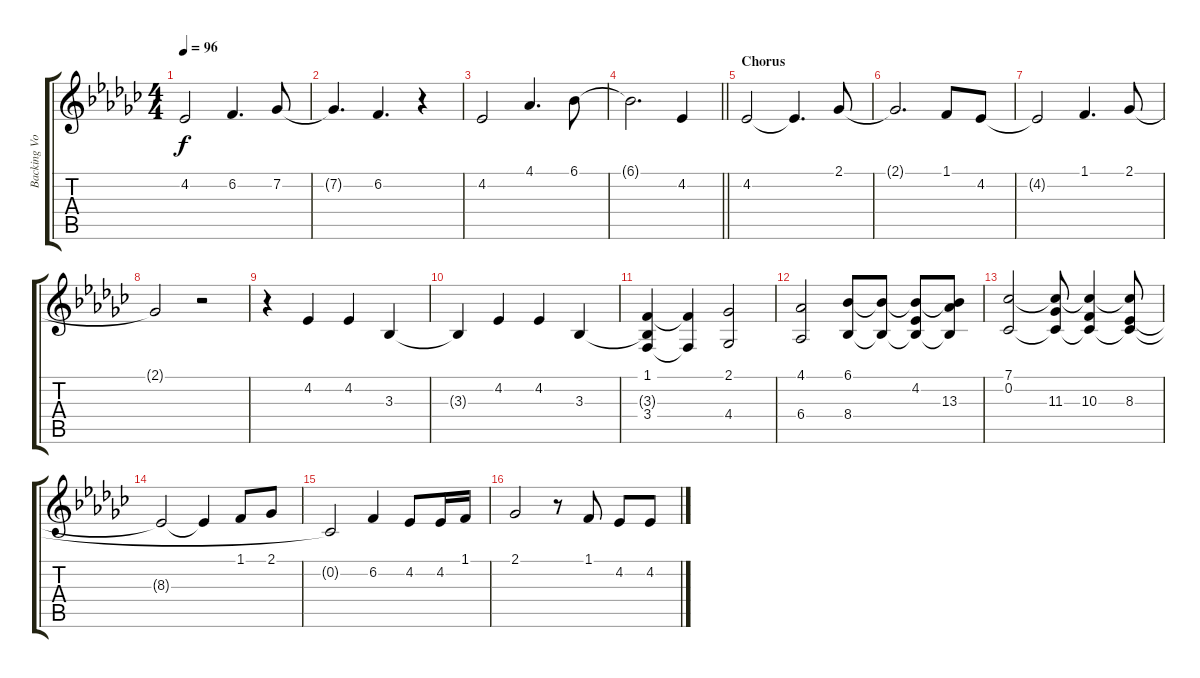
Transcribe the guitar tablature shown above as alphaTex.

\track ("Backing Vocals" "Backing Vo") {instrument cello}
\staff {score tabs}
\tuning (E4 B3 G3 D3 A2 E2) {hide}
\ts (4 4)
\tempo 96
\clef g2
\ks gb
4.2.2{dy f} 6.2.4{d} 7.2.8 |
7.2{t}.4{d} 6.2.4{d} r.4 |
4.2.2 4.1.4{d} 6.1.8 |
\barLineRight lightlight
6.1{t}.2{d} 4.2.4 |
\section ("" "Chorus")
4.2.2 4.2{t}.4{d} 2.1.8 |
2.1{t}.2{d} 1.1.8 4.2.8 |
4.2{t}.2 1.1.4{d} 2.1.8 |
2.1{t}.2 r.2 |
r.4 4.2.4 4.2.4 3.3.4 |
3.3{t}.4 4.2.4 4.2.4 3.3.4 |
(1.1 3.3{t} 3.4).4 (1.1{t} 3.4{t}).4 (2.1 4.4).2 |
(4.1 6.4).2 (6.1 8.4).8 (6.1{t} 8.4{t}).8 (6.1{t} 4.2 8.4{t}).8 (6.1{t} 13.3 8.4{t}).8 |
(7.1 0.2).2 (7.1{t} 0.2{t} 11.3).8 (7.1{t} 0.2{t} 10.3).4 (7.1{t} 0.2{t} 8.3).8 |
8.3{t}.2 8.3{t}.4 1.1.8 2.1.8 |
0.2{t}.2 6.2.4 4.2.8 4.2.16 1.1.16 |
2.1.2 r.8 1.1.8 4.2.8 4.2.8
